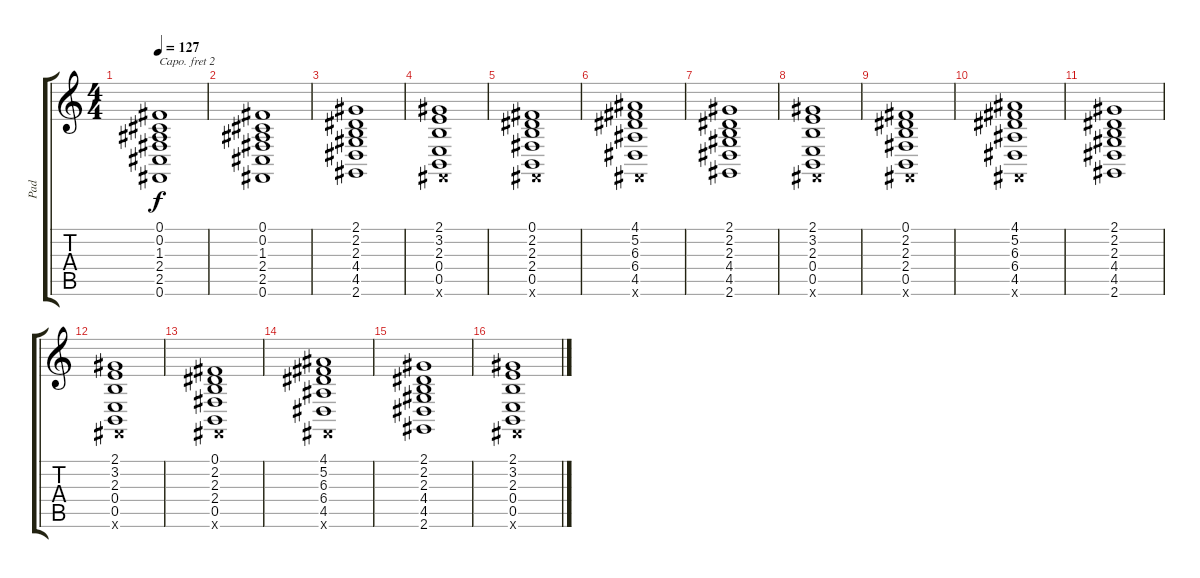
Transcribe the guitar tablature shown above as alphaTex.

\track ("Pad" "Pad") {instrument pad5bowed}
\staff {score tabs}
\capo 2
\tuning (E4 B3 G3 D3 A2 E2) {hide}
\ts (4 4)
\tempo 127
\clef g2
\ks c
(0.1 0.2 1.3 2.4 2.5 0.6).1{dy f} |
(0.1 0.2 1.3 2.4 2.5 0.6).1 |
(2.1 2.2 2.3 4.4 4.5 2.6).1 |
(2.1 3.2 2.3 0.4 0.5 0.6{x}).1 |
(0.1 2.2 2.3 2.4 0.5 0.6{x}).1 |
(4.1 5.2 6.3 6.4 4.5 0.6{x}).1 |
(2.1 2.2 2.3 4.4 4.5 2.6).1 |
(2.1 3.2 2.3 0.4 0.5 0.6{x}).1 |
(0.1 2.2 2.3 2.4 0.5 0.6{x}).1 |
(4.1 5.2 6.3 6.4 4.5 0.6{x}).1 |
(2.1 2.2 2.3 4.4 4.5 2.6).1 |
(2.1 3.2 2.3 0.4 0.5 0.6{x}).1 |
(0.1 2.2 2.3 2.4 0.5 0.6{x}).1 |
(4.1 5.2 6.3 6.4 4.5 0.6{x}).1 |
(2.1 2.2 2.3 4.4 4.5 2.6).1 |
(2.1 3.2 2.3 0.4 0.5 0.6{x}).1
